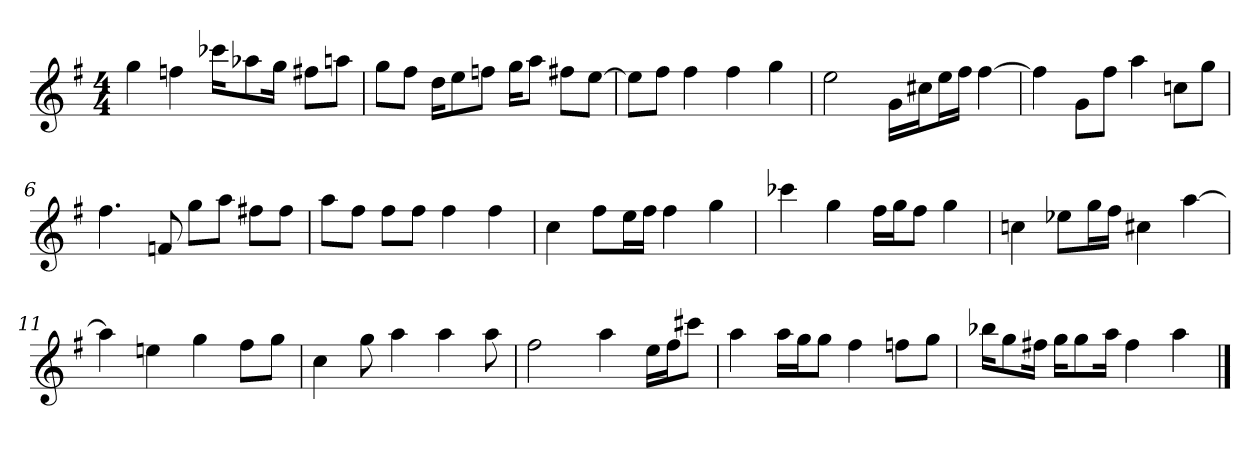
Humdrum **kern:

**kern
*part1
*staff1
*clefG2
*k[f#]
*G:
*M4/4
=1
4gg
4ffn
16ccc-X\KL
8aa-X\
16gg\Jk
8ff#X\L
8aan\J
=2
8gg\L
8ff#\J
16dd\KL
8ee\
8ffn\J
16gg\KL
8aa\J
8ff#X\L
[8ee\J
=3
8ee\L]
8ff#\J
4ff#
4ff#
4gg
=4
2ee
16g\LL
16cc#X\J
16ee\L
16ff#\JJ
[4ff#
=5
4ff#]
8g\L
8ff#\J
4aa
8ccn\L
8gg\J
=6
4.ff#
8fn
8gg\L
8aa\J
8ff#X\L
8ff#\J
=7
8aa\L
8ff#\J
8ff#\L
8ff#\J
4ff#
4ff#
=8
4cc
8ff#\L
16ee\L
16ff#\JJ
4ff#
4gg
=9
4ccc-X
4gg
16ff#\LL
16gg\J
8ff#\J
4gg
=10
4ccn
8ee-X\L
16gg\L
16ff#\JJ
4cc#X
[4aa
=11
4aa]
4een
4gg
8ff#\L
8gg\J
=12
4cc
8gg
4aa
4aa
8aa
=13
2ff#
4aa
16ee\LL
16ff#\J
8ccc#X\J
=14
4aa
16aa\LL
16gg\J
8gg\J
4ff#
8ffn\L
8gg\J
=15
16bb-X\KL
8gg\
16ff#X\Jk
16gg\KL
8gg\
16aa\Jk
4ff#
4aa
==
*-
